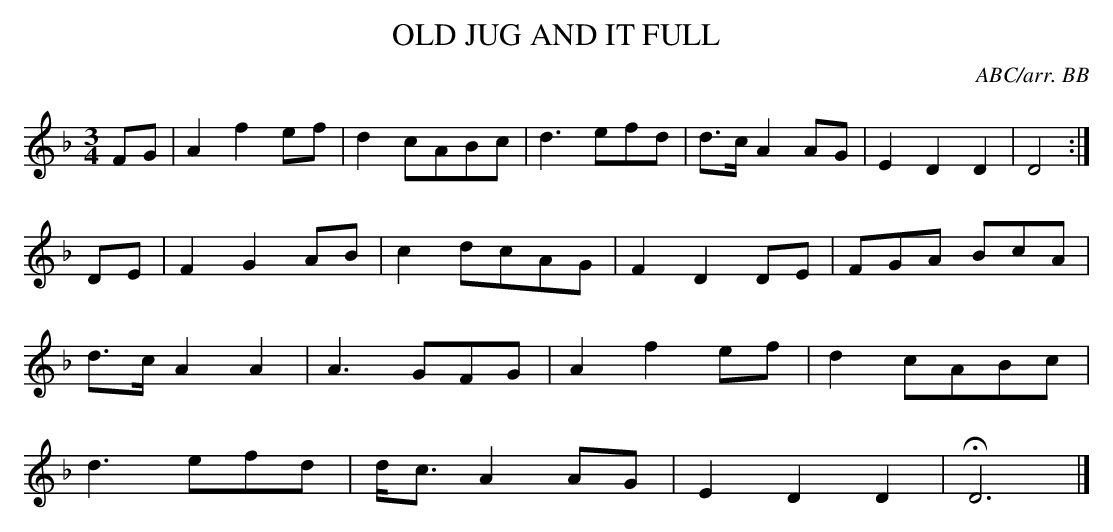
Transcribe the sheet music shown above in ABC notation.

X:1
T:OLD JUG AND IT FULL
Y:"rather slow"
C:ABC/arr. BB
Since B flats sound better to me (and since final note of both parts
is D), I have changed the key to D minor.
L:1/8
M:3/4
K:Dm
FG|A2f2 ef|d2 cABc|d3 efd|d>c A2AG|E2D2D2|D4:|
DE|F2G2 AB|c2 dcAG|F2D2 DE|FGA BcA|
d>c A2A2|A3 GFG|A2f2 ef|d2 cABc|
d3 efd|d<c A2AG|E2D2D2|HD6|]
